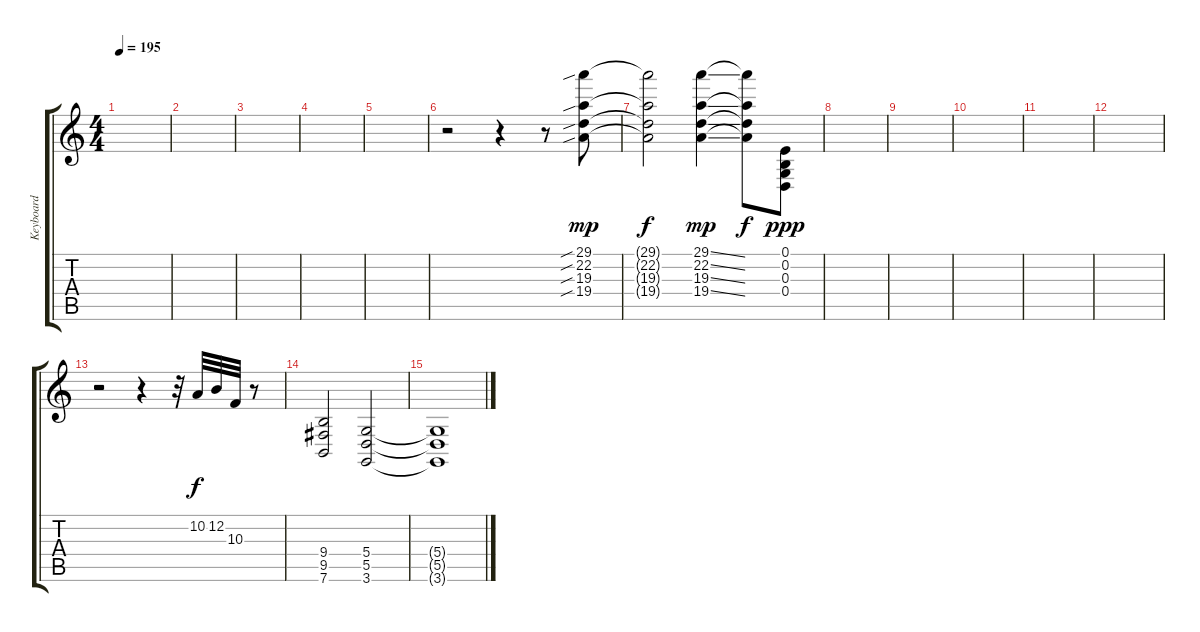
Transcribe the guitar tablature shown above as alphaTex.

\track ("Keyboard" "Keyboard") {instrument pad2warm}
\staff {score tabs}
\tuning (E4 B3 G3 D3 A2 E2) {hide}
\ts (4 4)
\tempo 195
\clef g2
\ks c
|
|
|
|
|
r.2{balance 8 instrument rockorgan} r.4 r.8 (29.1{sib} 22.2{sib} 19.3{sib} 19.4{sib}).8{dy mp} |
(29.1{t} 22.2{t} 19.3{t} 19.4{t}).2{dy f} (29.1{ss} 22.2{ss} 19.3{ss} 19.4{ss}).4{dy mp} (29.1{t} 22.2{t} 19.3{t} 19.4{t}).8{dy f} (0.1 0.2 0.3 0.4).8{dy ppp} |
\section ("" "")
|
|
|
|
\section ("" "")
|
r.2{instrument lead1square} r.4 r.32 10.2.32{dy f} 12.2.32 10.3.32 r.8 |
(9.4 9.5 7.6).2{instrument pad2warm} (5.4 5.5 3.6).2 |
(5.4{t} 5.5{t} 3.6{t}).1
